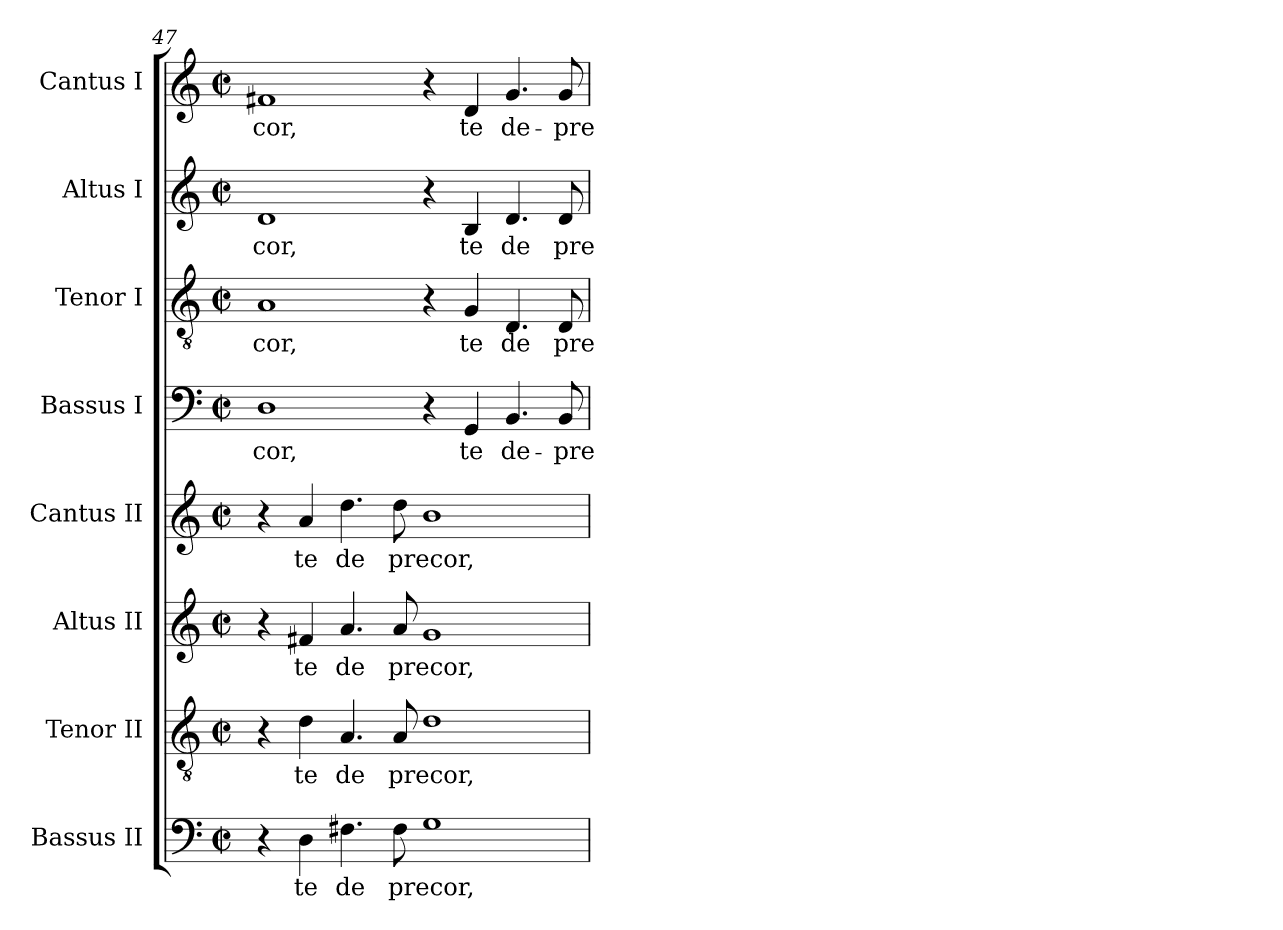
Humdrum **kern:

**kern	**text	**kern	**text	**kern	**text	**kern	**text	**kern	**text	**kern	**text	**kern	**text	**kern	**text
*part8	*part8	*part7	*part7	*part6	*part6	*part5	*part5	*part4	*part4	*part3	*part3	*part2	*part2	*part1	*part1
*staff8	*staff8	*staff7	*staff7	*staff6	*staff6	*staff5	*staff5	*staff4	*staff4	*staff3	*staff3	*staff2	*staff2	*staff1	*staff1
*I"Bassus II	*	*I"Tenor II	*	*I"Altus II	*	*I"Cantus II	*	*I"Bassus I	*	*I"Tenor I	*	*I"Altus I	*	*I"Cantus I	*
*clefF4	*	*clefGv2	*	*clefG2	*	*clefG2	*	*clefF4	*	*clefGv2	*	*clefG2	*	*clefG2	*
*M2/2	*	*M2/2	*	*M2/2	*	*M2/2	*	*M2/2	*	*M2/2	*	*M2/2	*	*M2/2	*
*met(c|)	*	*met(c|)	*	*met(c|)	*	*met(c|)	*	*met(c|)	*	*met(c|)	*	*met(c|)	*	*met(c|)	*
=47	=47	=47	=47	=47	=47	=47	=47	=47	=47	=47	=47	=47	=47	=47	=47
!	!	!	!	!	!	!	!	!	!LO:LY:b:cj	!	!LO:LY:b:cj	!	!LO:LY:b:cj	!	!LO:LY:b:cj
4r	.	4r	.	4r	.	4r	.	1D	-cor,	1A	cor,	1d	cor,	1f#X	-cor,
!	!LO:LY:b:cj	!	!LO:LY:b:cj	!	!LO:LY:b:cj	!	!LO:LY:b:cj	!	!	!	!	!	!	!	!
4D\	te	4d\	te	4f#X/	te	4a/	te	.	.	.	.	.	.	.	.
!	!LO:LY:b:cj	!	!LO:LY:b:cj	!	!LO:LY:b:cj	!	!LO:LY:b:cj	!	!	!	!	!	!	!	!
4.F#X\	de	4.A/	de	4.a/	de	4.dd\	de	.	.	.	.	.	.	.	.
!	!LO:LY:b:cj	!	!LO:LY:b:cj	!	!LO:LY:b:cj	!	!LO:LY:b:cj	!	!	!	!	!	!	!	!
8F#\	precor,	8A/	precor,	8a/	precor,	8dd\	precor,	.	.	.	.	.	.	.	.
1G	.	1d	.	1g	.	1b	.	4r	.	4r	.	4r	.	4r	.
!	!	!	!	!	!	!	!	!	!LO:LY:b:cj	!	!LO:LY:b:cj	!	!LO:LY:b:cj	!	!LO:LY:b:cj
.	.	.	.	.	.	.	.	4GG/	te	4G/	te	4B/	te	4d/	te
!	!	!	!	!	!	!	!	!	!LO:LY:b:cj	!	!LO:LY:b:cj	!	!LO:LY:b:cj	!	!LO:LY:b:cj
.	.	.	.	.	.	.	.	4.BB/	de-	4.D/	de	4.d/	de	4.g/	de-
!	!	!	!	!	!	!	!	!	!LO:LY:b:cj	!	!LO:LY:b:cj	!	!LO:LY:b:cj	!	!LO:LY:b:cj
.	.	.	.	.	.	.	.	8BB/	-pre-	8D/	pre	8d/	pre	8g/	-pre-
=	=	=	=	=	=	=	=	=	=	=	=	=	=	=	=
*-	*-	*-	*-	*-	*-	*-	*-	*-	*-	*-	*-	*-	*-	*-	*-
